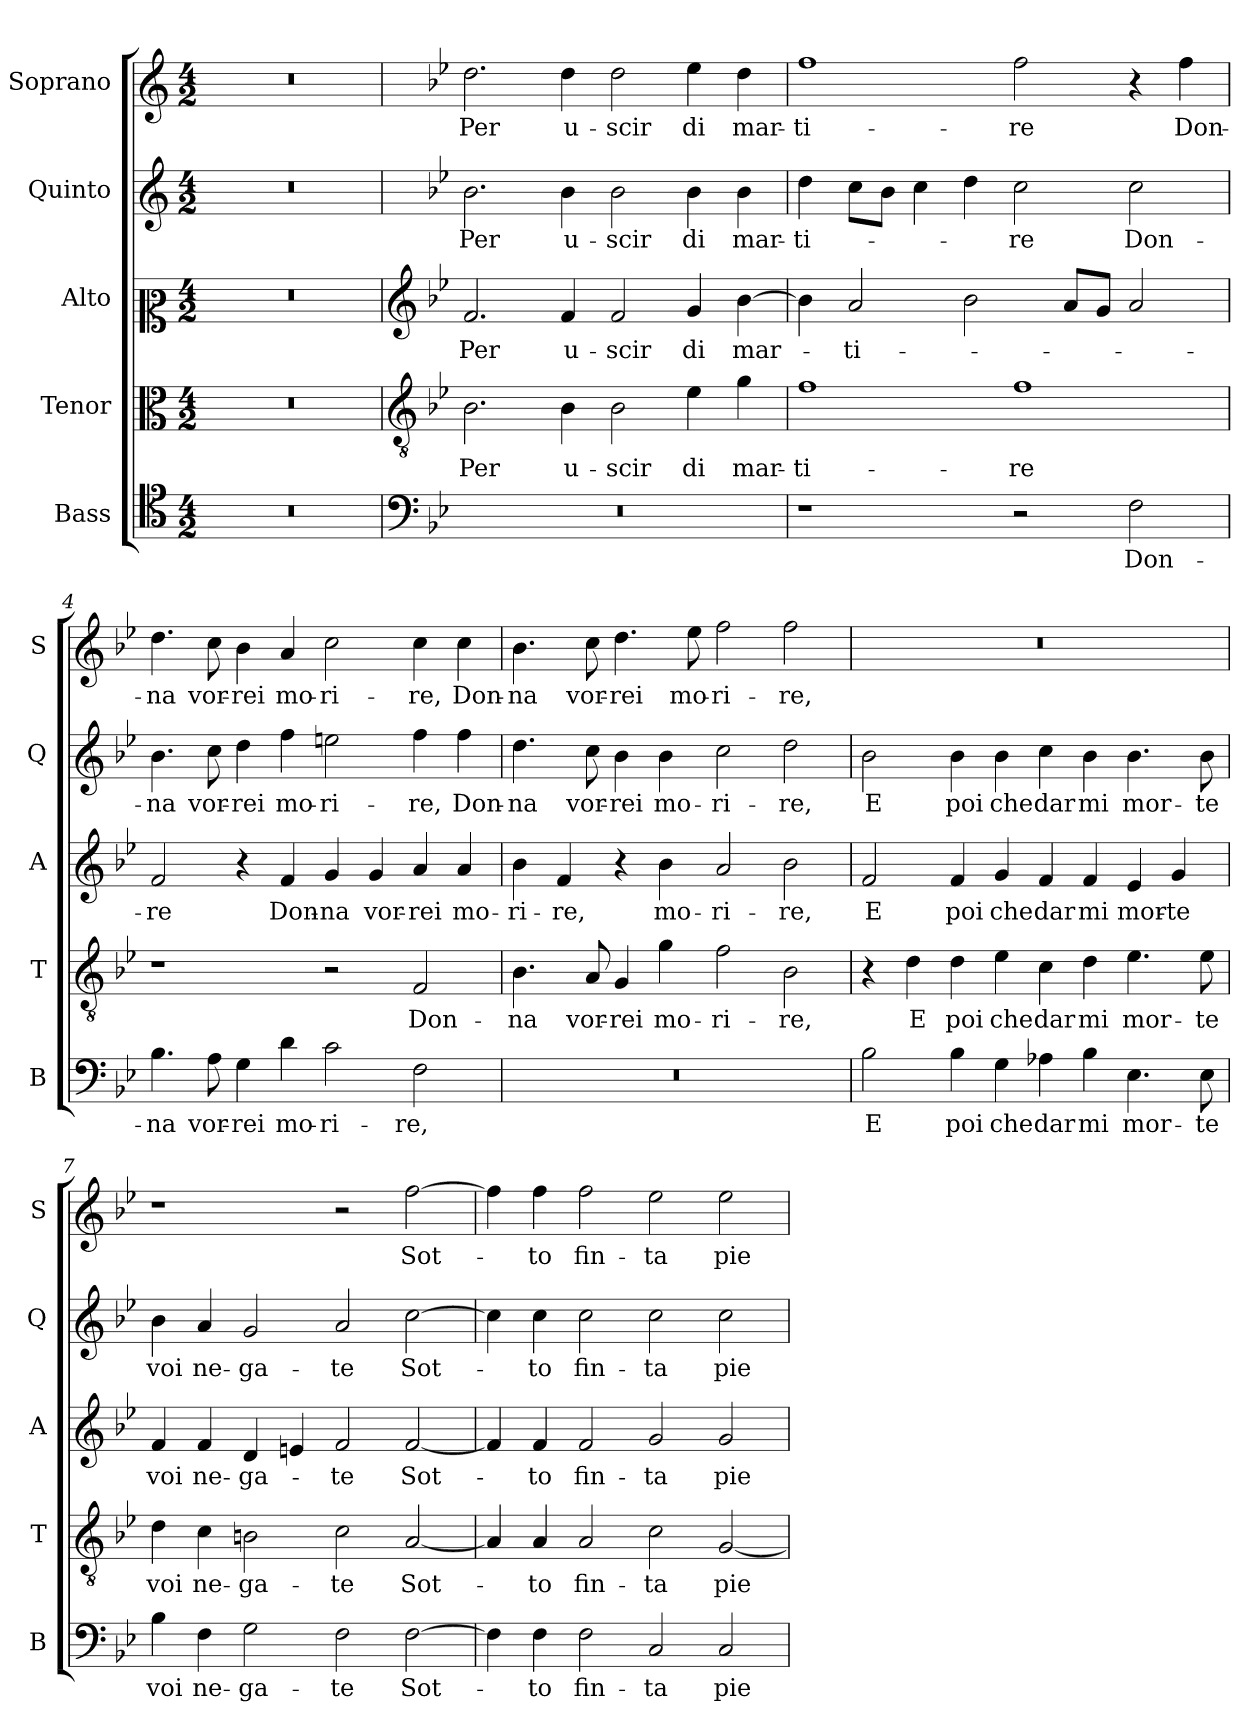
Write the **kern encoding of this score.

**kern	**text	**kern	**text	**kern	**text	**kern	**text	**kern	**text
*part5	*part5	*part4	*part4	*part3	*part3	*part2	*part2	*part1	*part1
*staff5	*staff5	*staff4	*staff4	*staff3	*staff3	*staff2	*staff2	*staff1	*staff1
*I"Bass	*	*I"Tenor	*	*I"Alto	*	*I"Quinto	*	*I"Soprano	*
*I'B	*	*I'T	*	*I'A	*	*I'Q	*	*I'S	*
*clefC4	*	*clefC3	*	*clefC2	*	*clefG2	*	*clefG2	*
*k[]	*	*k[]	*	*k[]	*	*k[]	*	*k[]	*
*C:	*	*C:	*	*C:	*	*C:	*	*C:	*
*M4/2	*	*M4/2	*	*M4/2	*	*M4/2	*	*M4/2	*
=1	=1	=1	=1	=1	=1	=1	=1	=1	=1
0r	.	0r	.	0r	.	0r	.	0r	.
=2	=2	=2	=2	=2	=2	=2	=2	=2	=2
*clefF4	*	*clefGv2	*	*clefG2	*	*	*	*	*
*k[b-e-]	*	*k[b-e-]	*	*k[b-e-]	*	*k[b-e-]	*	*k[b-e-]	*
*B-:	*	*B-:	*	*B-:	*	*B-:	*	*B-:	*
!	!	!	!LO:LY:b	!	!LO:LY:b	!	!LO:LY:b	!	!LO:LY:b
0r	.	2.B-\	Per	2.f/	Per	2.b-\	Per	2.dd\	Per
!	!	!	!LO:LY:b	!	!LO:LY:b	!	!LO:LY:b	!	!LO:LY:b
.	.	4B-\	u-	4f/	u-	4b-\	u-	4dd\	u-
!	!	!	!LO:LY:b	!	!LO:LY:b	!	!LO:LY:b	!	!LO:LY:b
.	.	2B-\	-scir	2f/	-scir	2b-\	-scir	2dd\	-scir
!	!	!	!LO:LY:b	!	!LO:LY:b	!	!LO:LY:b	!	!LO:LY:b
.	.	4e-\	di	4g/	di	4b-\	di	4ee-\	di
!	!	!	!LO:LY:b	!	!LO:LY:b	!	!LO:LY:b	!	!LO:LY:b
.	.	4g\	mar-	[4b-\	mar-	4b-\	mar-	4dd\	mar-
=3	=3	=3	=3	=3	=3	=3	=3	=3	=3
!	!	!	!LO:LY:b	!	!	!	!LO:LY:b	!	!LO:LY:b
1r	.	1f	-ti-	4b-\]	.	4dd\	-ti-	1ff	-ti-
!	!	!	!	!	!LO:LY:b	!	!	!	!
.	.	.	.	2a/	-ti-	8cc\L	.	.	.
.	.	.	.	.	.	8b-\J	.	.	.
.	.	.	.	.	.	4cc\	.	.	.
.	.	.	.	2b-\	.	4dd\	.	.	.
!	!	!	!LO:LY:b	!	!	!	!LO:LY:b	!	!LO:LY:b
2r	.	1f	-re	.	.	2cc\	-re	2ff\	-re
.	.	.	.	8a/L	.	.	.	.	.
.	.	.	.	8g/J	.	.	.	.	.
!	!LO:LY:b	!	!	!	!	!	!LO:LY:b	!	!
2F\	Don-	.	.	2a/	.	2cc\	Don-	4r	.
!	!	!	!	!	!	!	!	!	!LO:LY:b
.	.	.	.	.	.	.	.	4ff\	Don-
!!LO:LB:g=z
=4	=4	=4	=4	=4	=4	=4	=4	=4	=4
!	!LO:LY:b	!	!	!	!LO:LY:b	!	!LO:LY:b	!	!LO:LY:b
4.B-\	-na	1r	.	2f/	-re	4.b-\	-na	4.dd\	-na
!	!LO:LY:b	!	!	!	!	!	!LO:LY:b	!	!LO:LY:b
8A\	vor-	.	.	.	.	8cc\	vor-	8cc\	vor-
!	!LO:LY:b	!	!	!	!	!	!LO:LY:b	!	!LO:LY:b
4G\	-rei	.	.	4r	.	4dd\	-rei	4b-\	-rei
!	!LO:LY:b	!	!	!	!LO:LY:b	!	!LO:LY:b	!	!LO:LY:b
4d\	mo-	.	.	4f/	Don-	4ff\	mo-	4a/	mo-
!	!LO:LY:b	!	!	!	!LO:LY:b	!	!LO:LY:b	!	!LO:LY:b
2c\	-ri-	2r	.	4g/	-na	2een\	-ri-	2cc\	-ri-
!	!	!	!	!	!LO:LY:b	!	!	!	!
.	.	.	.	4g/	vor-	.	.	.	.
!	!LO:LY:b	!	!LO:LY:b	!	!LO:LY:b	!	!LO:LY:b	!	!LO:LY:b
2F\	-re,	2F/	Don-	4a/	-rei	4ff\	-re,	4cc\	-re,
!	!	!	!	!	!LO:LY:b	!	!LO:LY:b	!	!LO:LY:b
.	.	.	.	4a/	mo-	4ff\	Don-	4cc\	Don-
=5	=5	=5	=5	=5	=5	=5	=5	=5	=5
!	!	!	!LO:LY:b	!	!LO:LY:b	!	!LO:LY:b	!	!LO:LY:b
0r	.	4.B-\	-na	4b-\	-ri-	4.dd\	-na	4.b-\	-na
!	!	!	!	!	!LO:LY:b	!	!	!	!
.	.	.	.	4f/	-re,	.	.	.	.
!	!	!	!LO:LY:b	!	!	!	!LO:LY:b	!	!LO:LY:b
.	.	8A/	vor-	.	.	8cc\	vor-	8cc\	vor-
!	!	!	!LO:LY:b	!	!	!	!LO:LY:b	!	!LO:LY:b
.	.	4G/	-rei	4r	.	4b-\	-rei	4.dd\	-rei
!	!	!	!LO:LY:b	!	!LO:LY:b	!	!LO:LY:b	!	!
.	.	4g\	mo-	4b-\	mo-	4b-\	mo-	.	.
!	!	!	!	!	!	!	!	!	!LO:LY:b
.	.	.	.	.	.	.	.	8ee-\	mo-
!	!	!	!LO:LY:b	!	!LO:LY:b	!	!LO:LY:b	!	!LO:LY:b
.	.	2f\	-ri-	2a/	-ri-	2cc\	-ri-	2ff\	-ri-
!	!	!	!LO:LY:b	!	!LO:LY:b	!	!LO:LY:b	!	!LO:LY:b
.	.	2B-\	-re,	2b-\	-re,	2dd\	-re,	2ff\	-re,
=6	=6	=6	=6	=6	=6	=6	=6	=6	=6
!	!LO:LY:b	!	!	!	!LO:LY:b	!	!LO:LY:b	!	!
2B-\	E	4r	.	2f/	E	2b-\	E	0r	.
!	!	!	!LO:LY:b	!	!	!	!	!	!
.	.	4d\	E	.	.	.	.	.	.
!	!LO:LY:b	!	!LO:LY:b	!	!LO:LY:b	!	!LO:LY:b	!	!
4B-\	poi	4d\	poi	4f/	poi	4b-\	poi	.	.
!	!LO:LY:b	!	!LO:LY:b	!	!LO:LY:b	!	!LO:LY:b	!	!
4G\	che	4e-\	che	4g/	che	4b-\	che	.	.
!	!LO:LY:b	!	!LO:LY:b	!	!LO:LY:b	!	!LO:LY:b	!	!
4A-X\	dar	4c\	dar	4f/	dar	4cc\	dar	.	.
!	!LO:LY:b	!	!LO:LY:b	!	!LO:LY:b	!	!LO:LY:b	!	!
4B-\	mi	4d\	mi	4f/	mi	4b-\	mi	.	.
!	!LO:LY:b	!	!LO:LY:b	!	!LO:LY:b	!	!LO:LY:b	!	!
4.E-\	mor-	4.e-\	mor-	4e-/	mor-	4.b-\	mor-	.	.
!	!	!	!	!	!LO:LY:b	!	!	!	!
.	.	.	.	4g/	-te	.	.	.	.
!	!LO:LY:b	!	!LO:LY:b	!	!	!	!LO:LY:b	!	!
8E-\	-te	8e-\	-te	.	.	8b-\	-te	.	.
!!LO:LB:g=z
=7	=7	=7	=7	=7	=7	=7	=7	=7	=7
!	!LO:LY:b	!	!LO:LY:b	!	!LO:LY:b	!	!LO:LY:b	!	!
4B-\	voi	4d\	voi	4f/	voi	4b-\	voi	1r	.
!	!LO:LY:b	!	!LO:LY:b	!	!LO:LY:b	!	!LO:LY:b	!	!
4F\	ne-	4c\	ne-	4f/	ne-	4a/	ne-	.	.
!	!LO:LY:b	!	!LO:LY:b	!	!LO:LY:b	!	!LO:LY:b	!	!
2G\	-ga-	2Bn\	-ga-	4d/	-ga-	2g/	-ga-	.	.
.	.	.	.	4en/	.	.	.	.	.
!	!LO:LY:b	!	!LO:LY:b	!	!LO:LY:b	!	!LO:LY:b	!	!
2F\	-te	2c\	-te	2f/	-te	2a/	-te	2r	.
!	!LO:LY:b	!	!LO:LY:b	!	!LO:LY:b	!	!LO:LY:b	!	!LO:LY:b
[2F\	Sot-	[2A/	Sot-	[2f/	Sot-	[2cc\	Sot-	[2ff\	Sot-
=8	=8	=8	=8	=8	=8	=8	=8	=8	=8
4F\]	.	4A/]	.	4f/]	.	4cc\]	.	4ff\]	.
!	!LO:LY:b	!	!LO:LY:b	!	!LO:LY:b	!	!LO:LY:b	!	!LO:LY:b
4F\	-to	4A/	-to	4f/	-to	4cc\	-to	4ff\	-to
!	!LO:LY:b	!	!LO:LY:b	!	!LO:LY:b	!	!LO:LY:b	!	!LO:LY:b
2F\	fin-	2A/	fin-	2f/	fin-	2cc\	fin-	2ff\	fin-
!	!LO:LY:b	!	!LO:LY:b	!	!LO:LY:b	!	!LO:LY:b	!	!LO:LY:b
2C/	-ta	2c\	-ta	2g/	-ta	2cc\	-ta	2ee-\	-ta
!	!LO:LY:b	!	!LO:LY:b	!	!LO:LY:b	!	!LO:LY:b	!	!LO:LY:b
2C/	pie-	[2G/	pie-	2g/	pie-	2cc\	pie-	2ee-\	pie-
=	=	=	=	=	=	=	=	=	=
*-	*-	*-	*-	*-	*-	*-	*-	*-	*-
